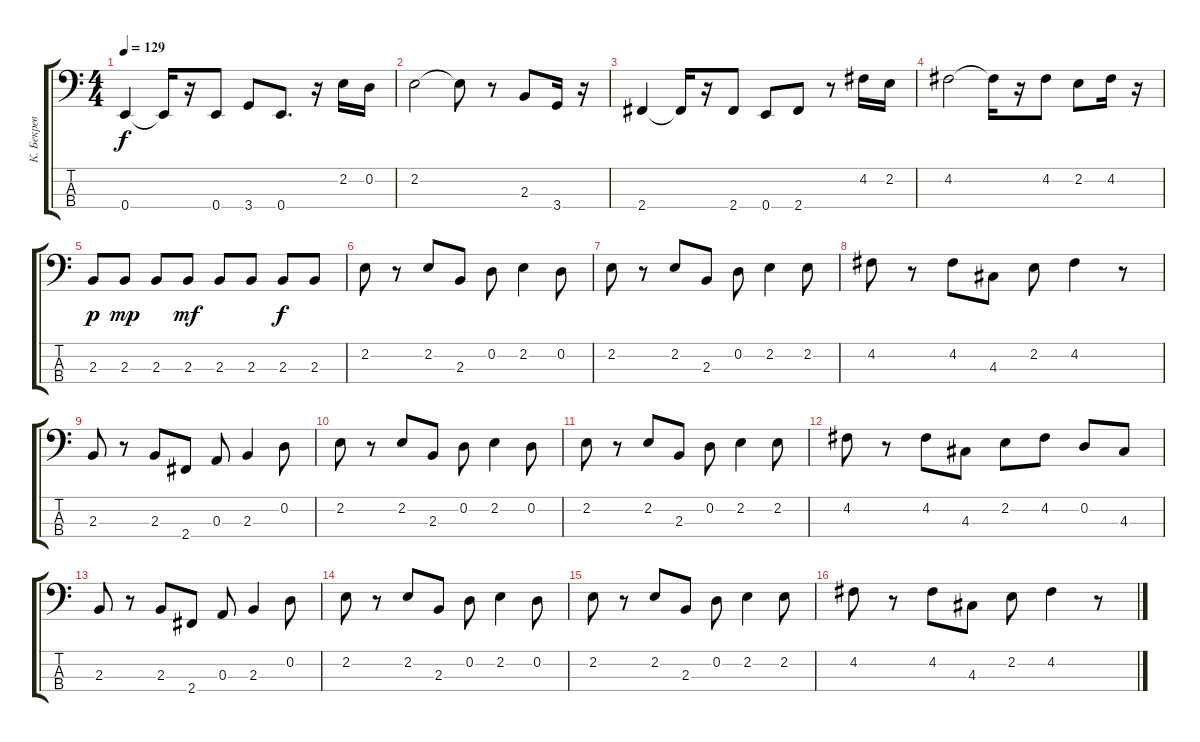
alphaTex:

\track ("К. Бекрев" "К. Бекрев") {instrument electricbasspick}
\staff {score tabs}
\tuning (G2 D2 A1 E1) {hide}
\ts (4 4)
\tempo 129
\clef f4
\ks c
0.4.4{dy f} 0.4{t}.16 r.16 0.4.8 3.4.8 0.4.8{d} r.16 2.2.16 0.2.16 |
2.2.2 2.2{t}.8 r.8 2.3.8 3.4.16 r.16 |
2.4.4 2.4{t}.16 r.16 2.4.8 0.4.8 2.4.8 r.8 4.2.16 2.2.16 |
4.2.2 4.2{t}.16 r.16 4.2.8 2.2.8 4.2.16 r.16 |
2.3.8{dy p} 2.3.8{dy mp} 2.3.8 2.3.8{dy mf} 2.3.8 2.3.8 2.3.8{dy f} 2.3.8 |
2.2.8 r.8 2.2.8 2.3.8 0.2.8 2.2.4 0.2.8 |
2.2.8 r.8 2.2.8 2.3.8 0.2.8 2.2.4 2.2.8 |
4.2.8 r.8 4.2.8 4.3.8 2.2.8 4.2.4 r.8 |
2.3.8 r.8 2.3.8 2.4.8 0.3.8 2.3.4 0.2.8 |
2.2.8 r.8 2.2.8 2.3.8 0.2.8 2.2.4 0.2.8 |
2.2.8 r.8 2.2.8 2.3.8 0.2.8 2.2.4 2.2.8 |
4.2.8 r.8 4.2.8 4.3.8 2.2.8 4.2.8 0.2.8 4.3.8 |
2.3.8 r.8 2.3.8 2.4.8 0.3.8 2.3.4 0.2.8 |
2.2.8 r.8 2.2.8 2.3.8 0.2.8 2.2.4 0.2.8 |
2.2.8 r.8 2.2.8 2.3.8 0.2.8 2.2.4 2.2.8 |
4.2.8 r.8 4.2.8 4.3.8 2.2.8 4.2.4 r.8
